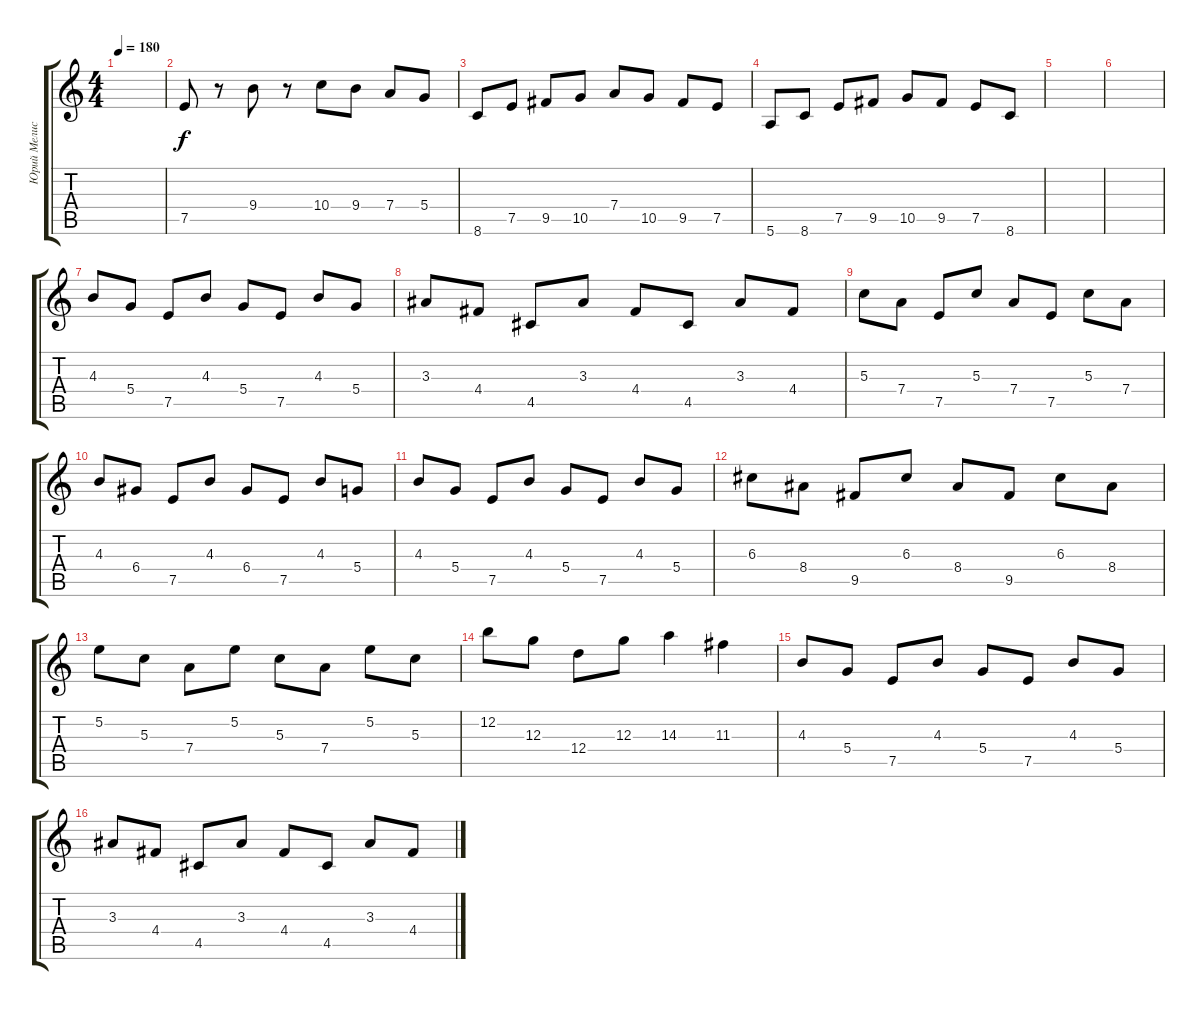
\track ("Юрий Мелисов" "Юрий Мелис") {instrument overdrivenguitar}
\staff {score tabs}
\tuning (E4 B3 G3 D3 A2 E2) {hide}
\ts (4 4)
\tempo 180
\clef g2
\ks c
|
7.5.8 r.8 9.4.8 r.8 10.4.8 9.4.8 7.4.8 5.4.8 |
8.6.8 7.5.8 9.5.8 10.5.8 7.4.8 10.5.8 9.5.8 7.5.8 |
5.6.8 8.6.8 7.5.8 9.5.8 10.5.8 9.5.8 7.5.8 8.6.8 |
|
|
4.3.8 5.4.8 7.5.8 4.3.8 5.4.8 7.5.8 4.3.8 5.4.8 |
3.3.8 4.4.8 4.5.8 3.3.8 4.4.8 4.5.8 3.3.8 4.4.8 |
5.3.8 7.4.8 7.5.8 5.3.8 7.4.8 7.5.8 5.3.8 7.4.8 |
4.3.8 6.4.8 7.5.8 4.3.8 6.4.8 7.5.8 4.3.8 5.4.8 |
4.3.8 5.4.8 7.5.8 4.3.8 5.4.8 7.5.8 4.3.8 5.4.8 |
6.3.8 8.4.8 9.5.8 6.3.8 8.4.8 9.5.8 6.3.8 8.4.8 |
5.2.8 5.3.8 7.4.8 5.2.8 5.3.8 7.4.8 5.2.8 5.3.8 |
12.2.8 12.3.8 12.4.8 12.3.8 14.3.4 11.3.4 |
4.3.8 5.4.8 7.5.8 4.3.8 5.4.8 7.5.8 4.3.8 5.4.8 |
3.3.8 4.4.8 4.5.8 3.3.8 4.4.8 4.5.8 3.3.8 4.4.8
